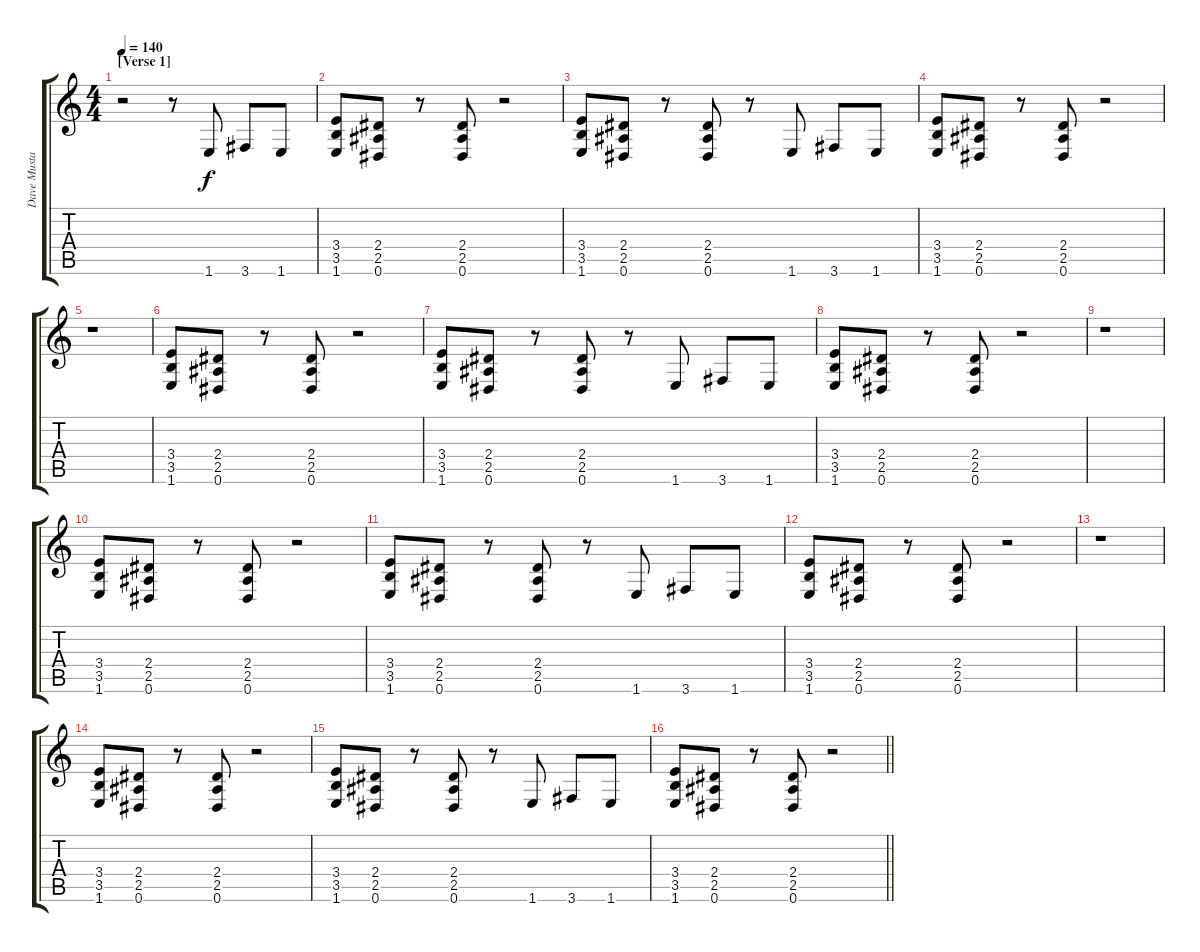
\track ("Dave Mustaine" "Dave Musta") {instrument distortionguitar}
\staff {score tabs}
\tuning (Eb4 Bb3 Gb3 Db3 Ab2 Eb2) {hide}
\ts (4 4)
\section ("" "[Verse 1]")
\tempo 140
\clef g2
\ks c
r.2{dy f instrument distortionguitar} r.8 1.6.8 3.6.8 1.6.8 |
(3.4 3.5 1.6).8 (2.4 2.5 0.6).8 r.8 (2.4 2.5 0.6).8 r.2 |
(3.4 3.5 1.6).8 (2.4 2.5 0.6).8 r.8 (2.4 2.5 0.6).8 r.8 1.6.8 3.6.8 1.6.8 |
(3.4 3.5 1.6).8 (2.4 2.5 0.6).8 r.8 (2.4 2.5 0.6).8 r.2 |
r.1 |
(3.4 3.5 1.6).8 (2.4 2.5 0.6).8 r.8 (2.4 2.5 0.6).8 r.2 |
(3.4 3.5 1.6).8 (2.4 2.5 0.6).8 r.8 (2.4 2.5 0.6).8 r.8 1.6.8 3.6.8 1.6.8 |
(3.4 3.5 1.6).8 (2.4 2.5 0.6).8 r.8 (2.4 2.5 0.6).8 r.2 |
r.1 |
(3.4 3.5 1.6).8 (2.4 2.5 0.6).8 r.8 (2.4 2.5 0.6).8 r.2 |
(3.4 3.5 1.6).8 (2.4 2.5 0.6).8 r.8 (2.4 2.5 0.6).8 r.8 1.6.8 3.6.8 1.6.8 |
(3.4 3.5 1.6).8 (2.4 2.5 0.6).8 r.8 (2.4 2.5 0.6).8 r.2 |
r.1 |
(3.4 3.5 1.6).8 (2.4 2.5 0.6).8 r.8 (2.4 2.5 0.6).8 r.2 |
(3.4 3.5 1.6).8 (2.4 2.5 0.6).8 r.8 (2.4 2.5 0.6).8 r.8 1.6.8 3.6.8 1.6.8 |
\barLineRight lightlight
(3.4 3.5 1.6).8 (2.4 2.5 0.6).8 r.8 (2.4 2.5 0.6).8 r.2
